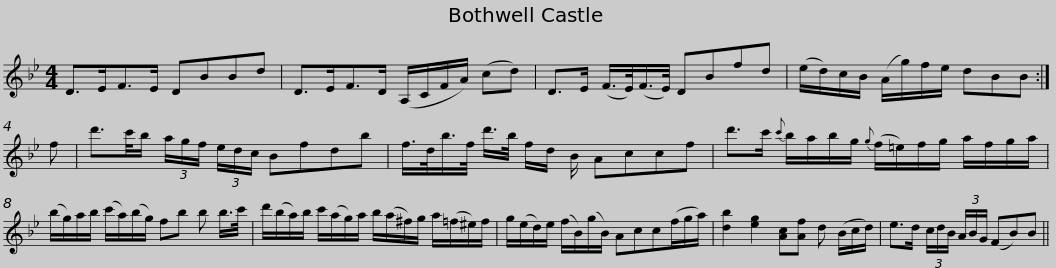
X:1
L:1/8
M:4/4
I:linebreak $
K:Bb
V:1 treble
V:1
 D>EF>E DBBd | D>EF>D (A,/C/F/A/) (cd) | D>E (F/>E/)(F/>E/) DBfd | (e/d/)c/B/ (A/g/)f/e/ dBB :| f |$ %5
 d'3/2c'/4b/ (3a/g/f/ (3e/d/c/ Bfdb | f/>d/b/>f/ d'/>b/ f/d/ B/ Accf | d'>c'{c'} b/a/b/g/{g} (f/=e/)f/g/ a/f/g/a/ |$ (b/g/)a/b/ (c'/a/)(b/g/) fb b b/>c'/ | d'/(b/a/)b/ c'/(a/g/)a/ b/(a/^f/)g/ a/(=f/^e/)f/ |$ %10
 g/(e/d/)e/ (f/B/)(g/B/) Acc(f/g/a/) | [db]2 [eg]2 [Ac][Af] d (B/c/d/) | e>d (3c/d/B/ (3A/B/G/ (FB)B || %13
